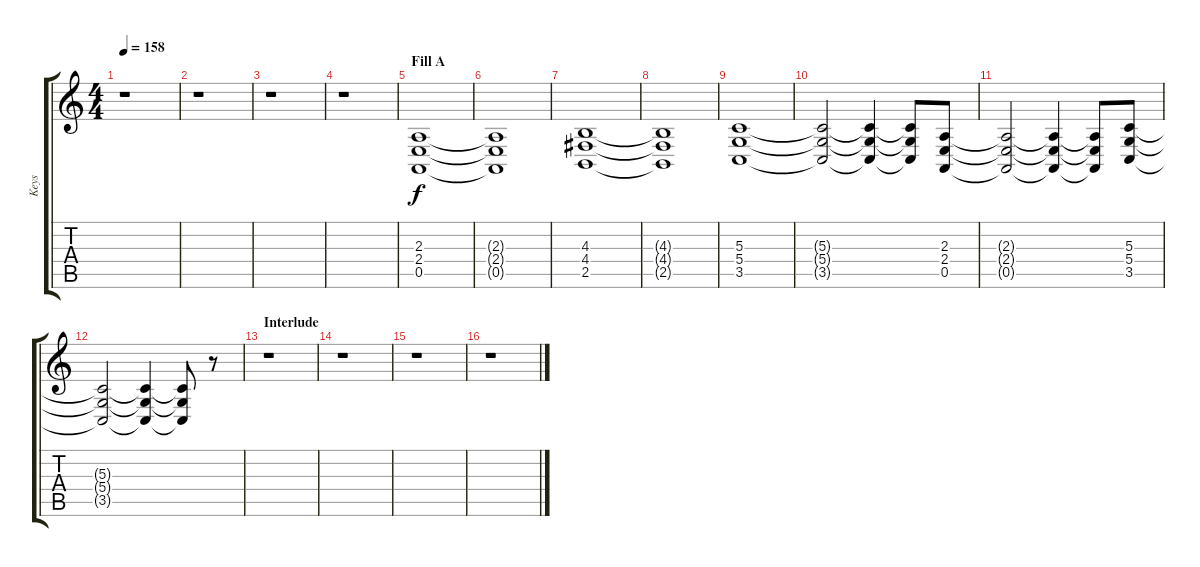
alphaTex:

\track ("Keys" "Keys") {instrument drawbarorgan}
\staff {score tabs}
\tuning (E4 B3 G3 D3 A2 E2) {hide}
\ts (4 4)
\tempo 158
\clef g2
\ks c
r.1{dy f} |
r.1 |
r.1 |
r.1 |
\section ("" "Fill A")
(2.3 2.4 0.5).1{volume 6} |
(2.3{t} 2.4{t} 0.5{t}).1 |
(4.3 4.4 2.5).1 |
(4.3{t} 4.4{t} 2.5{t}).1 |
(5.3 5.4 3.5).1 |
(5.3{t} 5.4{t} 3.5{t}).2 (5.3{t} 5.4{t} 3.5{t}).4 (5.3{t} 5.4{t} 3.5{t}).8 (2.3 2.4 0.5).8 |
(2.3{t} 2.4{t} 0.5{t}).2 (2.3{t} 2.4{t} 0.5{t}).4 (2.3{t} 2.4{t} 0.5{t}).8 (5.3 5.4 3.5).8 |
(5.3{t} 5.4{t} 3.5{t}).2 (5.3{t} 5.4{t} 3.5{t}).4 (5.3{t} 5.4{t} 3.5{t}).8 r.8 |
\section ("" "Interlude")
r.1 |
r.1 |
r.1 |
r.1
